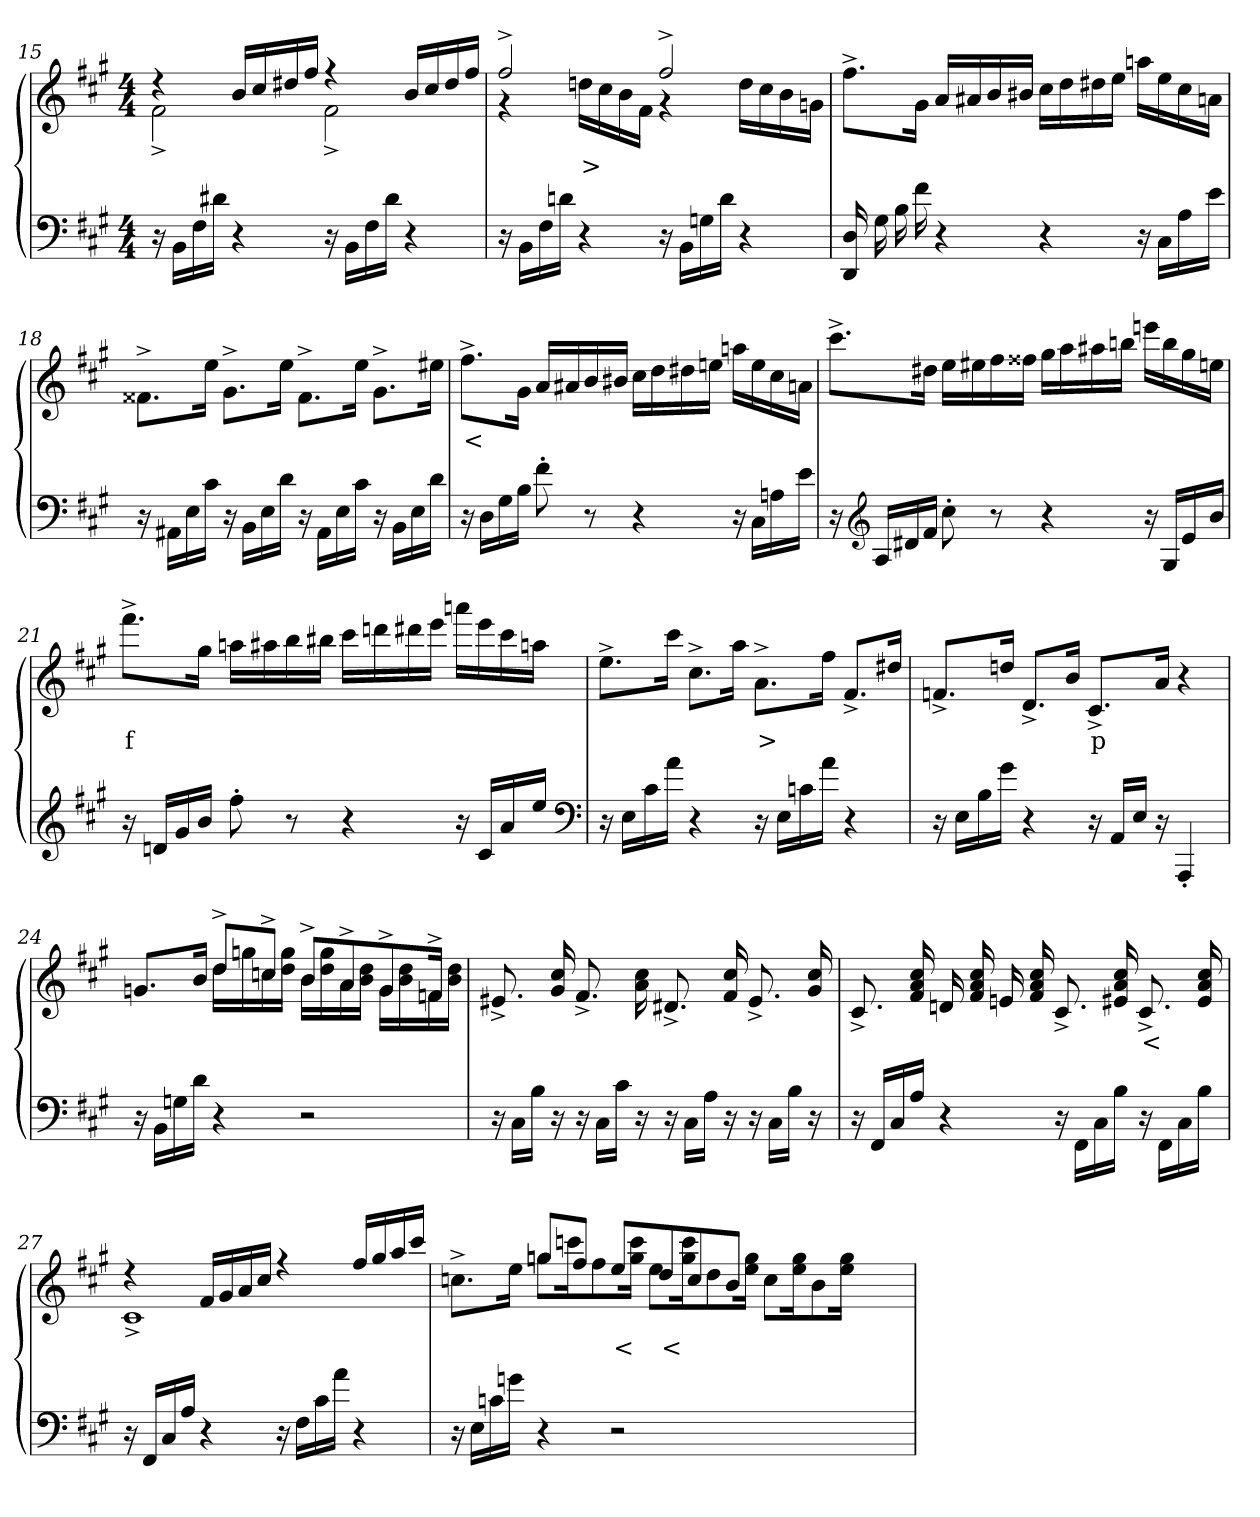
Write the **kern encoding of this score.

**kern	**kern	**text
*part2	*part1	*part1
*staff2	*staff1	*staff1
*clefF4	*clefG2	*
*k[f#c#g#]	*k[f#c#g#]	*
*M4/4	*M4/4	*
=15	=15	=15
*	*^	*
16r	4r	2f#^>	.
16BBLL	.	.	.
16F#	.	.	.
16d#XJJ	.	.	.
4r	16bLL	.	.
.	16cc#	.	.
.	16dd#X	.	.
.	16ff#JJ	.	.
16r	4r	2f#^>	.
16BBLL	.	.	.
16F#	.	.	.
16d#JJ	.	.	.
4r	16bLL	.	.
.	16cc#	.	.
.	16dd#	.	.
.	16ff#JJ	.	.
=16	=16	=16	=16
16r	2ff#^>	4r	.
16BBLL	.	.	.
16F#	.	.	.
16dnJJ	.	.	.
4r	.	16ddnLL	>
.	.	16cc#	.
.	.	16b	.
.	.	16f#JJ	.
16r	2ff#^>	4r	.
16BBLL	.	.	.
16Gn	.	.	.
16dJJ	.	.	.
4r	.	16ddLL	.
.	.	16cc#	.
.	.	16b	.
.	.	16gnJJ	.
*	*v	*v	*
=17	=17	=17
16DD 16D	8.ff#^>L	.
16G#	.	.
16B	.	.
16f#	16g#Jk	.
4r	16aLL	.
.	16a#X	.
.	16b	.
.	16b#XJJ	.
4r	16cc#LL	.
.	16dd	.
.	16dd#X	.
.	16eeJJ	.
16r	16aanLL	.
16C#LL	16ee	.
16A	16cc#	.
16eJJ	16anJJ	.
=18	=18	=18
16r	8.f##X^>L	.
16AA#XLL	.	.
16E	.	.
16c#JJ	16eeJk	.
16r	8.g#^>L	.
16BBLL	.	.
16E	.	.
16dJJ	16eeJk	.
16r	8.f##^>L	.
16AA#LL	.	.
16E	.	.
16c#JJ	16eeJk	.
16r	8.g#^>L	.
16BBLL	.	.
16E	.	.
16dJJ	16ee#XJk	.
=19	=19	=19
16r	8.ff#^>L	<
16DLL	.	.
16G#	.	.
16BJJ	16g#Jk	.
8f#'>	16aLL	.
.	16a#X	.
8r	16b	.
.	16b#XJJ	.
4r	16cc#LL	.
.	16dd	.
.	16dd#X	.
.	16eenJJ	.
16r	16aanLL	.
16C#LL	16ee	.
16An	16cc#	.
16eJJ	16anJJ	.
=20	=20	=20
16r	8.ccc#^>L	.
*clefG2	*	*
16ALL	.	.
16d#X	.	.
16f#JJ	16dd#XJk	.
8cc#'>	16eeLL	.
.	16ee#X	.
8r	16ff#	.
.	16ff##XJJ	.
4r	16gg#LL	.
.	16aa	.
.	16aa#X	.
.	16bbnJJ	.
16r	16eeenLL	.
16G#LL	16bb	.
16e	16gg#	.
16bJJ	16eenJJ	.
=21	=21	=21
16r	8.fff#^>L	f
16dnLL	.	.
16g#	.	.
16bJJ	16gg#Jk	.
8ff#'>	16aanLL	.
.	16aa#X	.
8r	16bb	.
.	16bb#XJJ	.
4r	16ccc#LL	.
.	16dddn	.
.	16ddd#X	.
.	16eeeJJ	.
16r	16aaanLL	.
16c#LL	16eee	.
16a	16ccc#	.
16eeJJ	16aanJJ	.
*clefF4	*	*
=22	=22	=22
16r	8.ee^>L	.
16ELL	.	.
16c#	.	.
16aJJ	16ccc#Jk	.
4r	8.cc#^>L	.
.	16aaJk	.
16r	8.a^>L	>
16ELL	.	.
16cn	.	.
16aJJ	16ff#Jk	.
4r	8.f#^>L	.
.	16dd#XJk	.
=23	=23	=23
16r	8.fn^>L	.
16ELL	.	.
16B	.	.
16g#JJ	16ddnJk	.
4r	8.d^>L	.
.	16bJk	.
16r	8.c#^>L	p
16AALL	.	.
16EJJ	.	.
16r	16aJk	.
4AAA'>	4r	.
=24	=24	=24
*	*^	*
16r	8.gnL	4ryy	.
16BBLL	.	.	.
16Gn	.	.	.
16dJJ	16bJk	.	.
4r	8dd^>L	16ddLL	.
.	.	16ggn	.
.	8cc#^>J	16ccn	.
.	.	16dd 16ggJJ	.
2r	8b^>L	16bLL	.
.	.	16dd 16gg	.
.	8a^>	16a	.
.	.	16b 16ddJJ	.
.	8g^>	16gLL	.
.	.	16b 16dd	.
.	16f#^>Jk	16fn	.
.	16ryy	16b 16ddJJ	.
*	*v	*v	*
=25	=25	=25
16r	8.e#X^>	.
16C#LL	.	.
16BJJ	.	.
16r	16g# 16cc#	.
16r	8.f#^>	.
16C#LL	.	.
16c#JJ	.	.
16r	16a 16cc#	.
16r	8.d#X^>	.
16C#LL	.	.
16AJJ	.	.
16r	16f# 16cc#	.
16r	8.e#^>	.
16C#LL	.	.
16BJJ	.	.
16r	16g# 16cc#	.
=26	=26	=26
16r	8.c#^>	.
16FF#LL	.	.
16C#	.	.
16AJJ	16f# 16a 16cc#	.
4r	16dn	.
.	16f# 16a 16cc#	.
.	16en	.
.	16f# 16a 16cc#	.
16r	8.c#^>	.
16FF#LL	.	.
16C#	.	.
16BJJ	16e#X 16a 16cc#	.
16r	8.c#^>	<
16FF#LL	.	.
16C#	.	.
16BJJ	16e# 16a 16cc#	.
=27	=27	=27
*	*^	*
16r	4r	1c#^>	.
16FF#LL	.	.	.
16C#	.	.	.
16AJJ	.	.	.
4r	16f#LL	.	.
.	16g#	.	.
.	16a	.	.
.	16cc#JJ	.	.
16r	4r	.	.
16F#LL	.	.	.
16c#	.	.	.
16aJJ	.	.	.
4r	16ff#LL	.	.
.	16gg#	.	.
.	16aa	.	.
.	16ccc#JJ	.	.
=28	=28	=28	=28
16r	8.ccn^>L	4ryy	.
16ELL	.	.	.
16cn	.	.	.
16gnJJ	16eeJk	.	.
4r	8ggnL	8ggnL	.
.	8ff#J	16cccnK	.
.	.	8ff#	.
2r	8eeL	.	<
.	.	16gg 16cccJk	.
.	8dd	8eeL	<
.	8cc	16gg 16cccK	.
.	.	8dd	.
.	8bJ	.	.
.	.	16ee 16ggJk	.
8ryy	8ryy	8ccL	.
8.ryy	8.ryy	16ee 16ggK	.
.	.	8b	.
4ryy	4ryy	16ee 16ggJk	.
.	.	4ryy	.
16ryy	16ryy	.	.
*	*v	*v	*
=	=	=
*-	*-	*-
